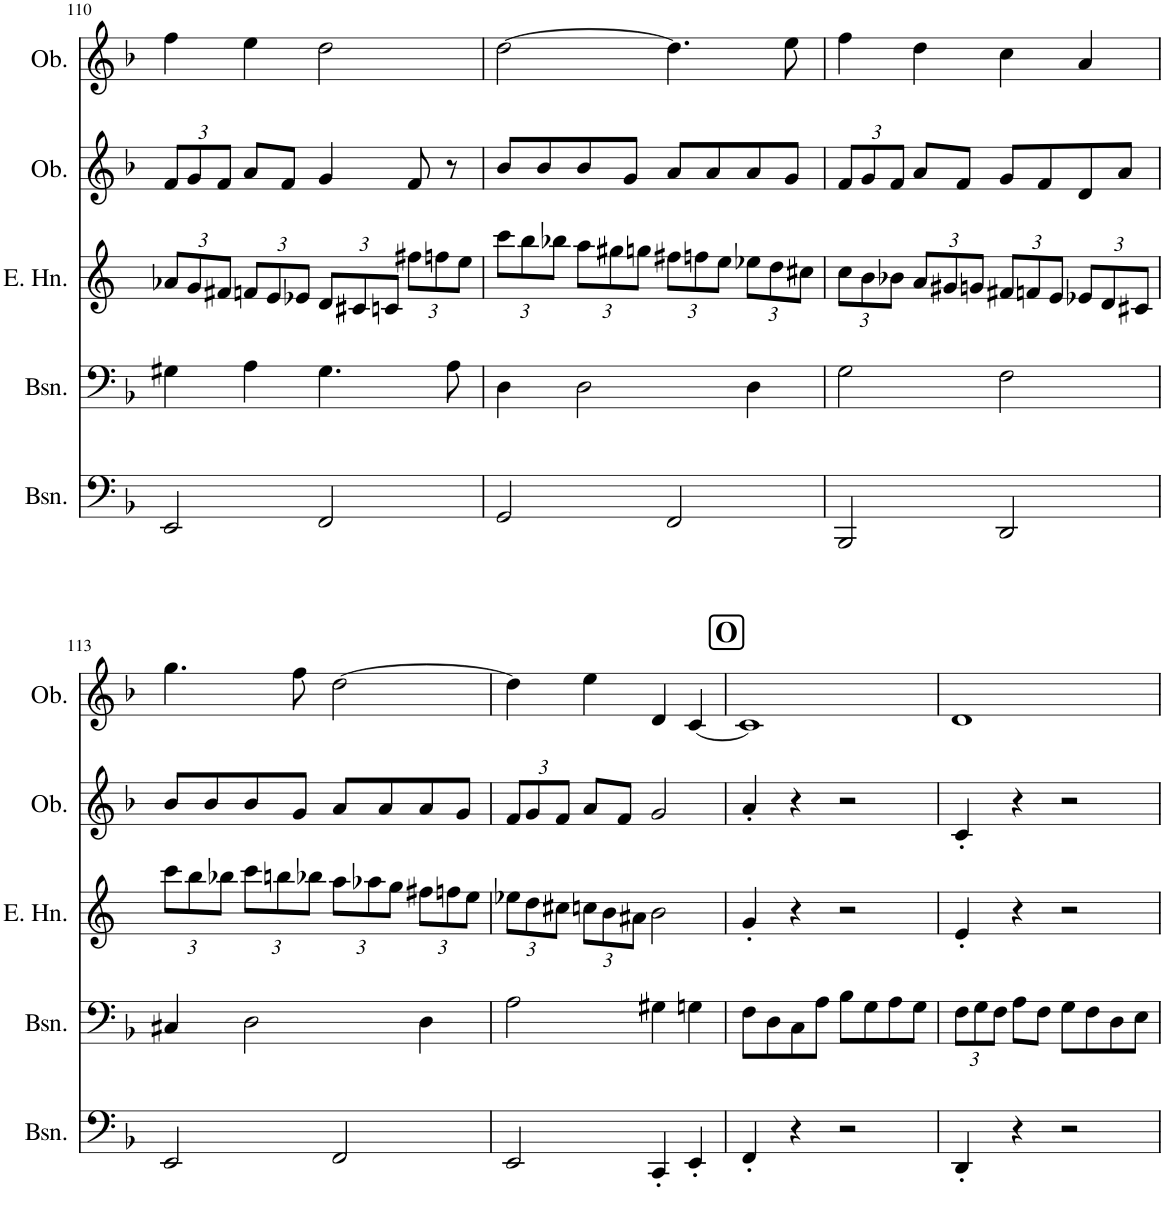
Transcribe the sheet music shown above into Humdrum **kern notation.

**kern	**kern	**kern	**kern	**kern
*part5	*part4	*part3	*part2	*part1
*staff5	*staff4	*staff3	*staff2	*staff1
*I"Bassoon	*I"Bassoons	*I"English Horn	*I"Oboe	*I"Oboes
*I'Bsn.	*I'Bsn.	*I'E. Hn.	*I'Ob.	*I'Ob.
!!LO:PB:g=z
*clefF4	*clefF4	*clefG2	*clefG2	*clefG2
*	*	*Trd4c7	*	*
*k[b-]	*k[b-]	*k[]	*k[b-]	*k[b-]
*M2/2	*M2/2	*M2/2	*M2/2	*M2/2
*met(c|)	*met(c|)	*met(c|)	*met(c|)	*met(c|)
*	*	*Xbrackettup	*Xbrackettup	*
=110	=110	=110	=110	=110
2EE/	4G#X\	12a-X/L	12f/L	4ff\
.	.	12g/	12g/	.
.	.	12f#X/J	12f/J	.
.	4A\	12fn/L	8a/L	4ee\
.	.	12e/	.	.
.	.	.	8f/J	.
.	.	12e-X/J	.	.
2FF/	4.G#\	12d/L	4g/	2dd\
.	.	12c#X/	.	.
.	.	12cn/J	.	.
.	.	12ff#X\L	8f/	.
.	.	12ffn\	.	.
.	8A\	.	8r	.
.	.	12ee\J	.	.
=111	=111	=111	=111	=111
2GG/	4D\	12ccc\L	8b-/L	[2dd\
.	.	12bb\	.	.
.	.	.	8b-/	.
.	.	12bb-X\J	.	.
.	2D\	12aa\L	8b-/	.
.	.	12gg#X\	.	.
.	.	.	8g/J	.
.	.	12ggn\J	.	.
2FF/	.	12ff#X\L	8a/L	4.dd\]
.	.	12ffn\	.	.
.	.	.	8a/	.
.	.	12ee\J	.	.
.	4D\	12ee-X\L	8a/	.
.	.	12dd\	.	.
.	.	.	8g/J	8ee\
.	.	12cc#X\J	.	.
=112	=112	=112	=112	=112
2BBB-/	2G\	12cc\L	12f/L	4ff\
.	.	12b\	12g/	.
.	.	12b-X\J	12f/J	.
.	.	12a/L	8a/L	4dd\
.	.	12g#X/	.	.
.	.	.	8f/J	.
.	.	12gn/J	.	.
2DD/	2F\	12f#X/L	8g/L	4cc\
.	.	12fn/	.	.
.	.	.	8f/	.
.	.	12e/J	.	.
.	.	12e-X/L	8d/	4a/
.	.	12d/	.	.
.	.	.	8a/J	.
.	.	12c#X/J	.	.
!!LO:LB:g=z
=113	=113	=113	=113	=113
2EE/	4C#X/	12ccc\L	8b-/L	4.gg\
.	.	12bb\	.	.
.	.	.	8b-/	.
.	.	12bb-X\J	.	.
.	2D\	12ccc\L	8b-/	.
.	.	12bbn\	.	.
.	.	.	8g/J	8ff\
.	.	12bb-X\J	.	.
2FF/	.	12aa\L	8a/L	[2dd\
.	.	12aa-X\	.	.
.	.	.	8a/	.
.	.	12gg\J	.	.
.	4D\	12ff#X\L	8a/	.
.	.	12ffn\	.	.
.	.	.	8g/J	.
.	.	12ee\J	.	.
=114	=114	=114	=114	=114
2EE/	2A\	12ee-X\L	12f/L	4dd\]
.	.	12dd\	12g/	.
.	.	12cc#X\J	12f/J	.
.	.	12ccn\L	8a/L	4ee\
.	.	12b\	.	.
.	.	.	8f/J	.
.	.	12a#X\J	.	.
4CC'/	4G#X\	2b\	2g/	4d/
4EE'/	4Gn\	.	.	[4c/
!!LO:REH:place=s1:a:B:cj:fs=14:t=O
=115	=115	=115	=115	=115
4FF'/	8F\L	4g'/	4a'/	1c]
.	8D\	.	.	.
4r	8C\	4r	4r	.
.	8A\J	.	.	.
2r	8B-\L	2r	2r	.
.	8G\	.	.	.
.	8A\	.	.	.
.	8G\J	.	.	.
=116	=116	=116	=116	=116
*	*Xbrackettup	*	*	*
4DD'/	12F\L	4e'/	4c'/	1d
.	12G\	.	.	.
.	12F\J	.	.	.
4r	8A\L	4r	4r	.
.	8F\J	.	.	.
2r	8G\L	2r	2r	.
.	8F\	.	.	.
.	8D\	.	.	.
.	8E\J	.	.	.
=	=	=	=	=
*-	*-	*-	*-	*-
